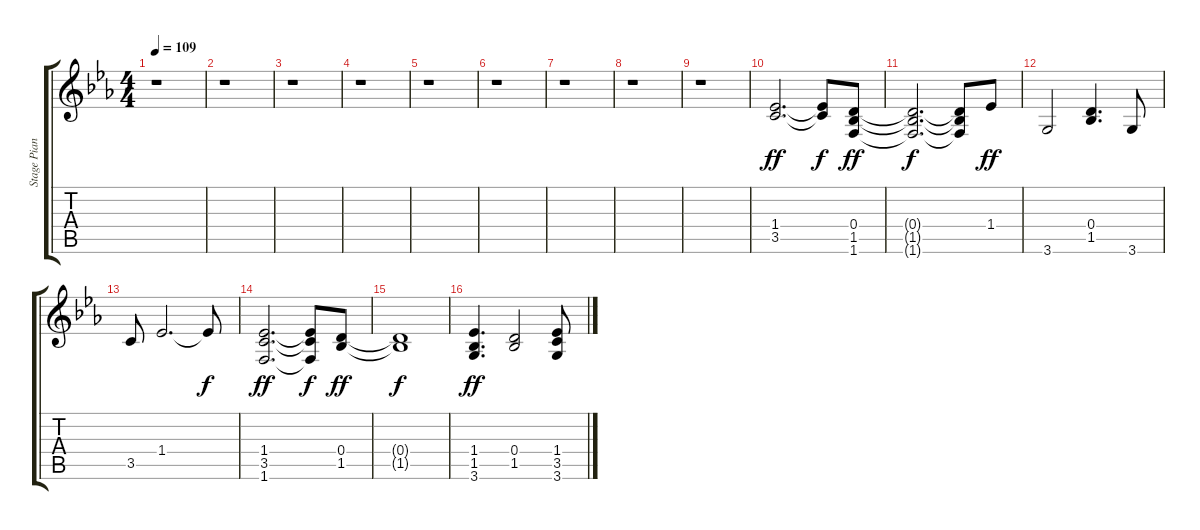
\track ("Stage Piano" "Stage Pian") {instrument acousticguitarnylon}
\staff {score tabs}
\tuning (E4 B3 G3 D3 A2 E2) {hide}
\ts (4 4)
\tempo 109
\clef g2
\ks eb
r.1{dy f} |
r.1 |
r.1 |
r.1 |
r.1 |
r.1 |
r.1 |
r.1 |
r.1 |
(1.4 3.5).2{d dy ff} (1.4{t} 3.5{t}).8{dy f} (0.4 1.5 1.6).8{dy ff} |
(0.4{t} 1.5{t} 1.6{t}).2{d dy f} (0.4{t} 1.5{t} 1.6{t}).8 1.4.8{dy ff} |
3.6.2 (0.4 1.5).4{d} 3.6.8 |
3.5.8 1.4.2{d} 1.4{t}.8{dy f} |
(1.4 3.5 1.6).2{d dy ff} (1.4{t} 3.5{t} 1.6{t}).8{dy f} (0.4 1.5).8{dy ff} |
(0.4{t} 1.5{t}).1{dy f} |
(1.4 1.5 3.6).4{d dy ff} (0.4 1.5).2 (1.4 3.5 3.6).8
